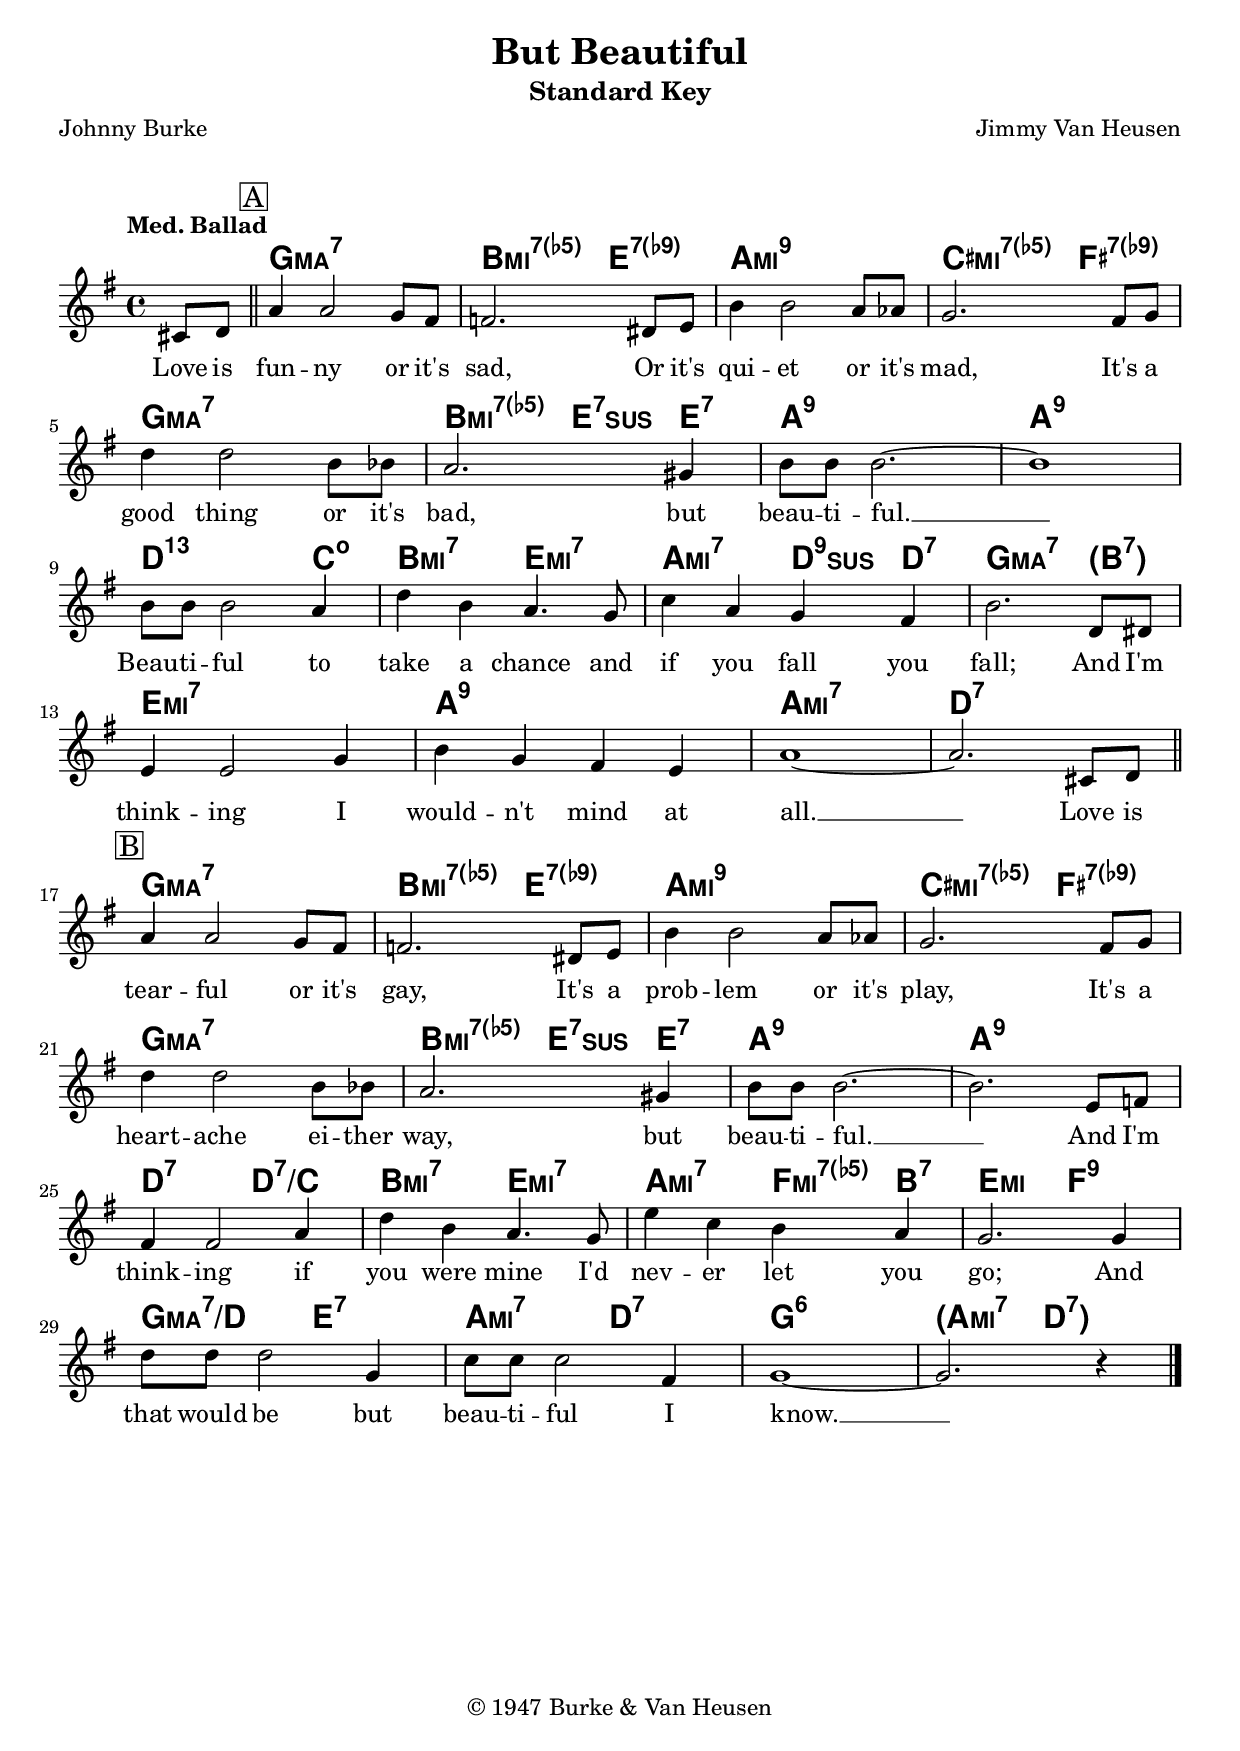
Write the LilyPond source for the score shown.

\version "2.24.0"
\include "english.ly"

instrument = "Standard Key"
whatKey = g
whatClef = "treble"

showLyrics = ##t

%% -*- Mode: LilyPond -*-

\include "lead-sheets.ily"

\header {
  title = "But Beautiful"
  subtitle = \instrument
  poet = "Johnny Burke"
  composer = "Jimmy Van Heusen"
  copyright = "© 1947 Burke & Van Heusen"
}

refrainLyrics = \lyricmode {
  Love is fun -- ny or it's sad,
  Or it's qui -- et or it's mad,
  It's a good thing or it's bad,
  but beau -- ti -- ful. __

  Beau -- ti -- ful to take a chance
  and if you fall you fall;
  And I'm think -- ing I would -- n't mind at all. __
  
  Love is tear -- ful or it's gay,
  It's a prob -- lem or it's play,
  It's a heart -- ache ei -- ther way,
  but beau -- ti -- ful. __
  
  And I'm think -- ing if you were mine
  I'd nev -- er let you go;
  And that would be but beau -- ti -- ful I know. __
}

refrainChords = \chordmode {
  s4 g1:maj7 b2:m7.5- e2:7.9- a1:m9 cs2:m7.5- fs2:7.9-
  g1:maj7 b2:m7.5- e4:sus7 e4:7 a1:9 a1:9
  d2.:13 c4:dim7 b2:m7 e2:m7 a2:m7 d4:sus9 d4:7
  g2.:maj7
  \chordInsideParens{ b4:7 }
  e1:m7 a1:9 a1:m7 d1:7

  g1:maj7 b2:m7.5- e2:7.9- a1:m9 cs2:m7.5- fs2:7.9-
  g1:maj7 b2:m7.5- e4:sus7 e4:7 a1:9 a1:9

  d2:7 d2:7/c b2:m7 e2:m7 a2:m7 f4:m7.5- b4:7 e2:m f2:9
  g2:maj7/d e2:7 a2:m7 d2:7 g1:6
  \chordOpenParen{ a2:m7 }
  \chordCloseParen{ d2:7 }
}

refrainKey = g

refrainMelody = \relative f' {
  \time 4/4
  \key \refrainKey \major
  \clef \whatClef
  \tempo "Med. Ballad"
  
  \partial 4
  
  cs8 d8 |

  \bar "||"

  \mark \markup{ \box "A" }
  
  a'4 a2 g8 fs8 | f2. ds8 e8 | b'4 b2 a8 af8 | g2. fs8 g8 |
  \break
  d'4 d2 b8 bf8 | a2. gs4 | b8 b8 b2.~ | b1 |
  \break
  b8 b8 b2 a4 | d4 b4 a4. g8 | c4 a4 g4 fs4 | b2. d,8 ds8 |
  \break
  e4 e2 g4 | b4 g4 fs4 e4 | a1~ | a2. cs,8 d8 |
  
  \bar "||"
  \break

  \mark \markup{ \box "B" }
  
  a'4 a2 g8 fs8 | f2. ds8 e8 | b'4 b2 a8 af8 | g2. fs8 g8 |
  \break
  d'4 d2 b8 bf8 | a2. gs4 | b8 b8 b2.~ | b2. e,8 es8 |
  \break
  fs4 fs2 a4 | d4 b4 a4. g8 | e'4 c4 b4 a4 | g2. g4 |
  \break
  d'8 d8 d2 g,4 | c8 c8 c2 fs,4 | g1~ | g2. r4 |

  \bar "|."
}

\include "paper.ily"

\markup {
  % Leave a gap after the header
  \vspace #1
}

\include "refrain.ily"

